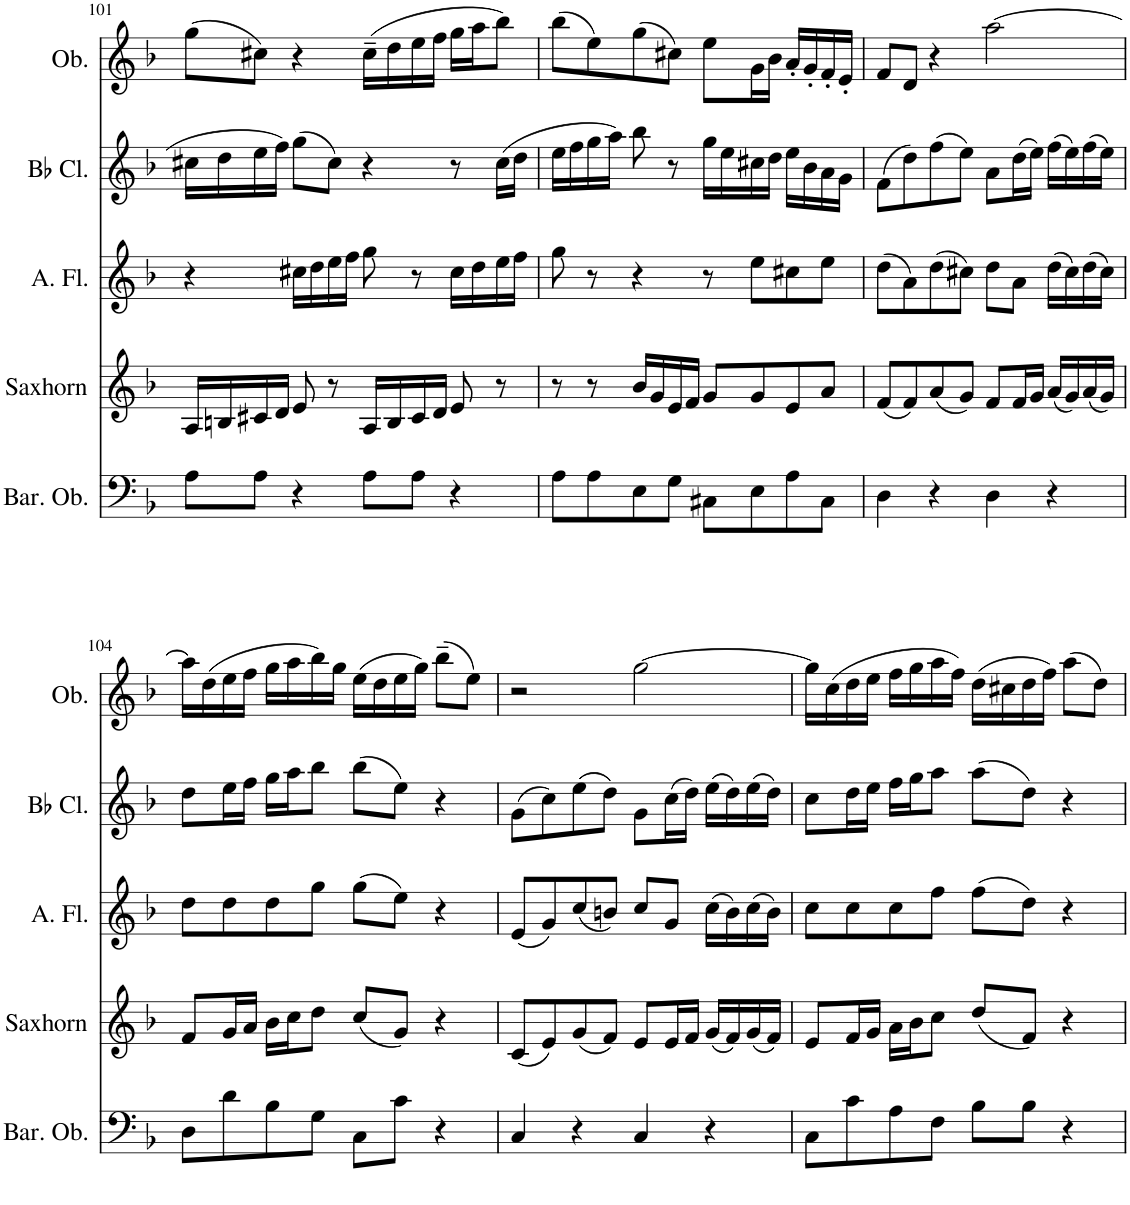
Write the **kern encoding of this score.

**kern	**kern	**kern	**kern	**kern
*part5	*part4	*part3	*part2	*part1
*staff5	*staff4	*staff3	*staff2	*staff1
*I"Baritone Oboe	*I"Saxhorn	*I"Alto Flute	*I"Bb Clarinet	*I"Oboe
*I'Bar. Ob.	*I'Saxhorn	*I'A. Fl.	*I'Bb Cl.	*I'Ob.
!!LO:PB:g=z
*clefF4	*clefG2	*clefG2	*clefG2	*clefG2
*	*ITrd4c7	*	*ITrd1c2	*
*k[b-]	*k[b-]	*k[b-]	*k[b-]	*k[b-]
*M4/4	*M4/4	*M4/4	*M4/4	*M4/4
*met(c)	*met(c)	*met(c)	*met(c)	*met(c)
=101	=101	=101	=101	=101
8A\L	16A/LL	4r	16cc#X\LL	(8gg\L
.	16Bn/	.	16dd\	.
8A\J	16c#X/	.	16ee\	8cc#X\J)
.	16d/JJ	.	16ff\JJ	.
4r	8e/	16cc#X\LL	(8gg\L	4r
.	.	16dd\	.	.
.	8r	16ee\	8cc#\J)	.
.	.	16ff\JJ	.	.
8A\L	16A/LL	8gg\	4r	(16cc#~\LL
.	16B/	.	.	16dd\
8A\J	16c#/	8r	.	16ee\
.	16d/JJ	.	.	16ff\JJ
4r	8e/	16cc#\LL	8r	16gg\LL
.	.	16dd\	.	16aa\J
.	8r	16ee\	(16cc#\LL	8bb-\J)
.	.	16ff\JJ	16dd\JJ	.
=102	=102	=102	=102	=102
8A\L	8r	8gg\	16ee\LL	(8bb-\L
.	.	.	16ff\	.
8A\	8r	8r	16gg\	8ee\)
.	.	.	16aa\JJ)	.
8E\	16b-/LL	4r	8bb-\	(8gg\
.	16g/	.	.	.
8G\J	16e/	.	8r	8cc#X\J)
.	16f/JJ	.	.	.
8C#X\L	8g/L	8r	16gg\LL	8ee\L
.	.	.	16ee\	.
8E\	8g/	8ee\L	16cc#X\	16g\L
.	.	.	16dd\JJ	16b-\JJ
8A\	8e/	8cc#X\	16ee\LL	16a'/LL
.	.	.	16b-\	16g'/
8C#\J	8a/J	8ee\J	16a\	16f'/
.	.	.	16g\JJ	16e'/JJ
=103	=103	=103	=103	=103
4D\	(8f/L	(8dd\L	(8f\L	8f/L
.	8f/)	8a\)	8dd\)	8d/J
4r	(8a/	(8dd\	(8ff\	4r
.	8g/J)	8cc#X\J)	8ee\J)	.
4D\	8f/L	8dd\L	8a\L	[2aa\
.	16f/L	8a\J	(16dd\L	.
.	16g/JJ	.	16ee\JJ)	.
4r	(16a/LL	(16dd\LL	(16ff\LL	.
.	16g/)	16cc#\)	16ee\)	.
.	(16a/	(16dd\	(16ff\	.
.	16g/JJ)	16cc#\JJ)	16ee\JJ)	.
!!LO:LB:g=z
=104	=104	=104	=104	=104
8D\L	8f/L	8dd\L	8dd\L	16aa\LL]
.	.	.	.	(16dd\
8d\	16g/L	8dd\	16ee\L	16ee\
.	16a/JJ	.	16ff\JJ	16ff\JJ
8B-\	16b-\LL	8dd\	16gg\LL	16gg\LL
.	16cc\J	.	16aa\J	16aa\
8G\J	8dd\J	8gg\J	8bb-\J	16bb-\)
.	.	.	.	16gg\JJ
8C\L	(8cc/L	(8gg\L	(8bb-\L	(16ee\LL
.	.	.	.	16dd\
8c\J	8g/J)	8ee\J)	8ee\J)	16ee\
.	.	.	.	16gg\JJ)
4r	4r	4r	4r	(8bb-~\L
.	.	.	.	8ee\J)
=105	=105	=105	=105	=105
4C/	(8c/L	(8e/L	(8g\L	2r
.	8e/)	8g/)	8cc\)	.
4r	(8g/	(8cc/	(8ee\	.
.	8f/J)	8bn/J)	8dd\J)	.
4C/	8e/L	8cc/L	8g\L	[2gg\
.	16e/L	8g/J	(16cc\L	.
.	16f/JJ	.	16dd\JJ)	.
4r	(16g/LL	(16cc\LL	(16ee\LL	.
.	16f/)	16b\)	16dd\)	.
.	(16g/	(16cc\	(16ee\	.
.	16f/JJ)	16b\JJ)	16dd\JJ)	.
=106	=106	=106	=106	=106
8C\L	8e/L	8cc\L	8cc\L	16gg\LL]
.	.	.	.	(16cc\
8c\	16f/L	8cc\	16dd\L	16dd\
.	16g/JJ	.	16ee\JJ	16ee\JJ
8A\	16a\LL	8cc\	16ff\LL	16ff\LL
.	16b-\J	.	16gg\J	16gg\
8F\J	8cc\J	8ff\J	8aa\J	16aa\
.	.	.	.	16ff\JJ)
8B-\L	(8dd/L	(8ff\L	(8aa\L	(16dd\LL
.	.	.	.	16cc#X\
8B-\J	8f/J)	8dd\J)	8dd\J)	16dd\
.	.	.	.	16ff\JJ)
4r	4r	4r	4r	(8aa\L
.	.	.	.	8dd\J)
=	=	=	=	=
*-	*-	*-	*-	*-
